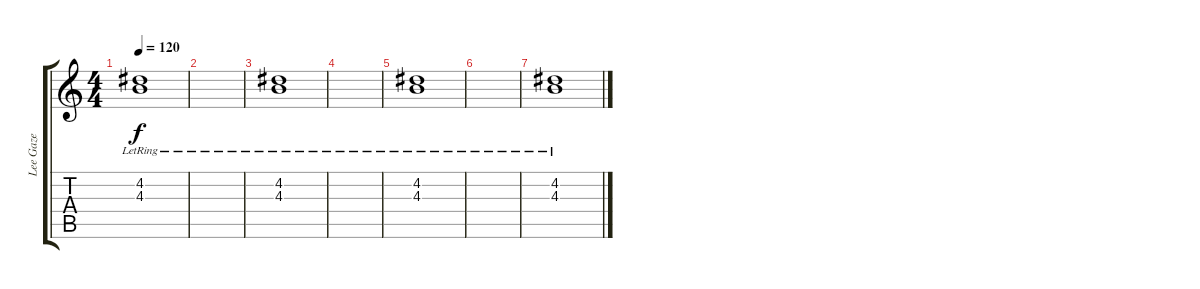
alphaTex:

\track ("Lee Gaze" "Lee Gaze") {instrument acousticguitarsteel}
\staff {score tabs}
\tuning (E4 B3 G3 D3 A2 D2) {hide}
\ts (4 4)
\tempo 120
\clef g2
\ks c
(4.2{lr} 4.3{lr}).1{dy f} |
|
(4.2{lr} 4.3).1 |
|
(4.2 4.3{lr}).1 |
|
(4.2{lr} 4.3).1
